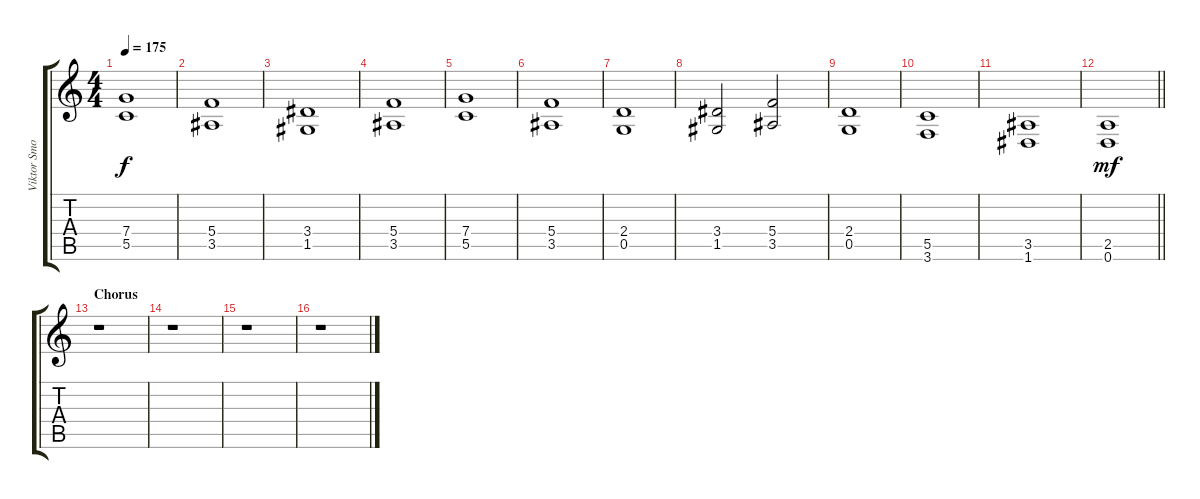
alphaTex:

\track ("Viktor Smolski Add. 2" "Viktor Smo") {instrument distortionguitar}
\staff {score tabs}
\tuning (D4 A3 F3 C3 G2 D2) {hide}
\ts (4 4)
\tempo 175
\clef g2
\ks c
(7.4 5.5).1{dy f} |
(5.4 3.5).1 |
(3.4 1.5).1 |
(5.4 3.5).1 |
(7.4 5.5).1 |
(5.4 3.5).1 |
(2.4 0.5).1 |
(3.4 1.5).2 (5.4 3.5).2 |
(2.4 0.5).1 |
(5.5 3.6).1 |
(3.5 1.6).1 |
\barLineRight lightlight
(2.5 0.6).1{dy mf} |
\section ("" "Chorus")
r.1 |
r.1 |
r.1 |
r.1
